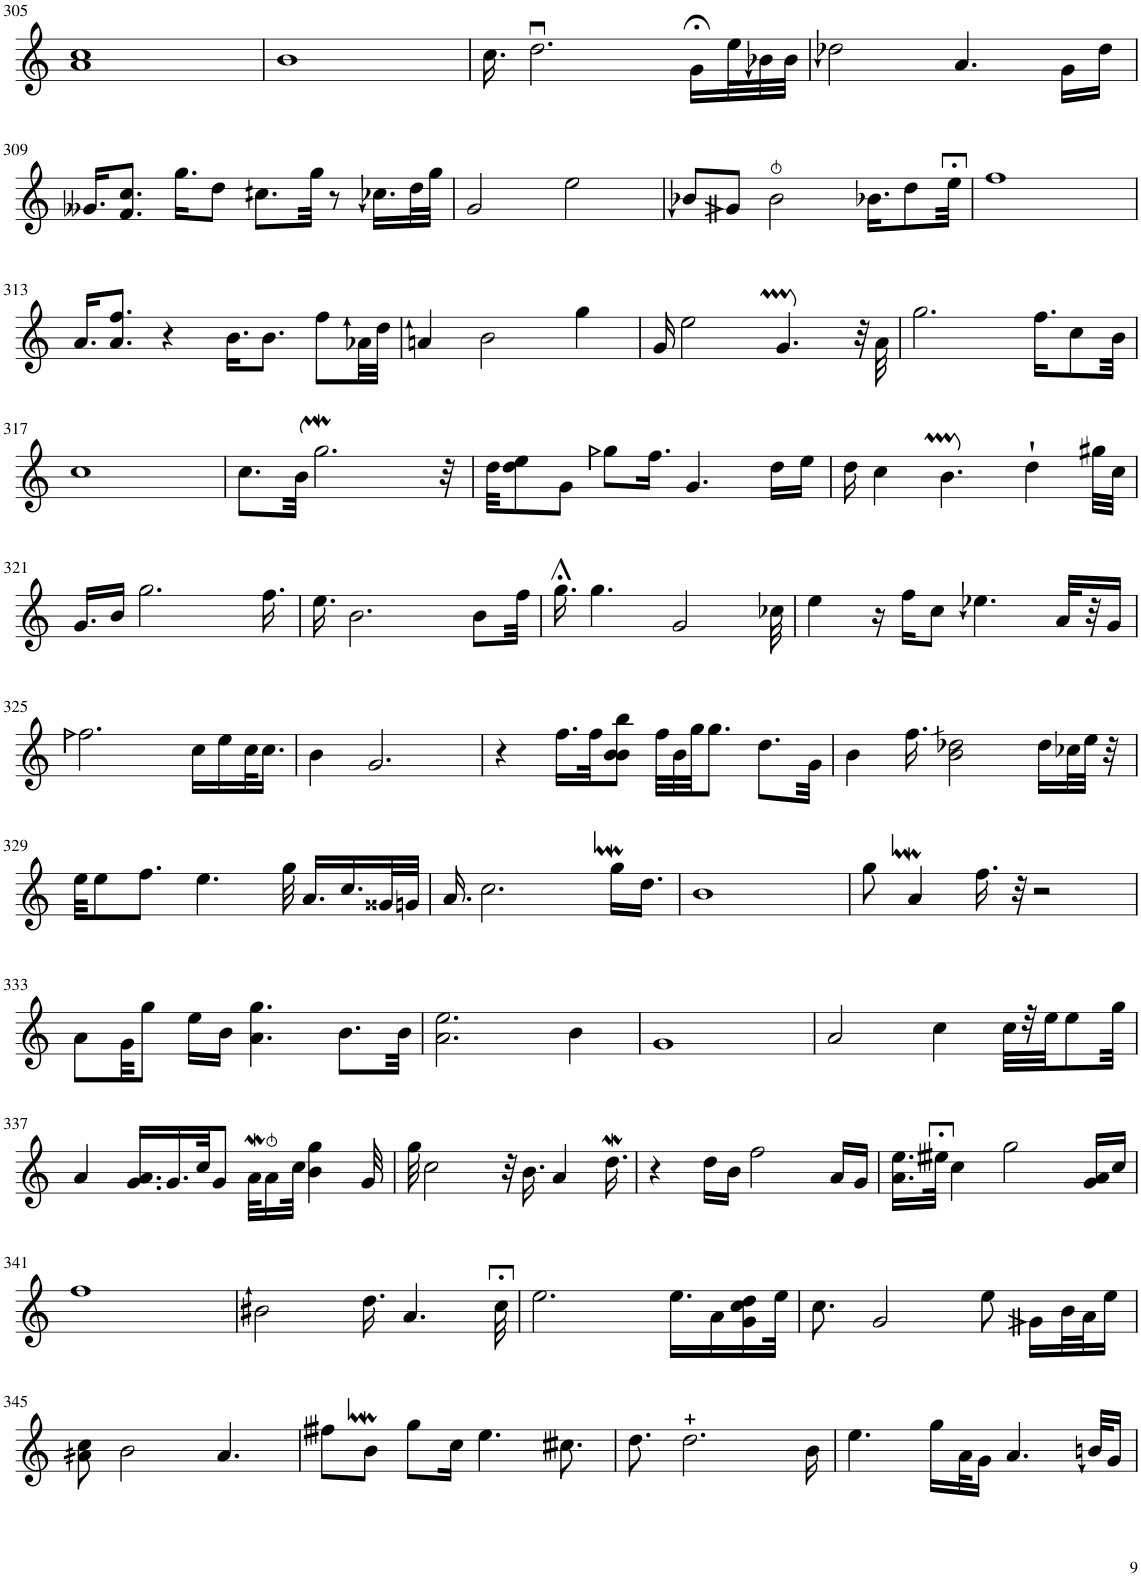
**kern
*part1
*staff1
*I"Piano
*I'Pno
!!LO:PB:g=z
*clefG2
*k[]
*M4/4
=305
1a 1cc
=306
1b
=307
16.cc\
2.ddu\
16g;<\LL
32ee\L
32bn\
32b\JJJ
=308
2ddn\
4.a/
16g\LL
16dd\JJ
!!LO:LB:g=z
=309
16.g--X/KL
8.f/ 8.cc/J
16.gg\KL
8dd\J
8.ccn\L
32gg\Jkk
8r
16.ccn\LL
32dd\L
32gg\JJJ
=310
2g/
2ee\
=311
8bn/L
8gn/J
2b\
16.b-X\KL
8dd\
32ee;<\Jkk
=312
1ff
!!LO:LB:g=z
=313
16.a/KL
8.a/ 8.ff/J
4r
16.b\KL
8.b\J
8ff\L
32an\LL
32dd\JJJ
=314
4an/
2b\
4gg\
=315
16g/
2ee\
4.gM/
32r
32a\
=316
2.gg\
16.ff\KL
8cc\
32b\Jkk
!!LO:LB:g=z
=317
1cc
=318
8.cc\L
32b\Jkk
2.ggW\
32r
=319
32dd\KKL
8dd\ 8ee\
8g\J
8ggn\L
16.ff\Jk
4.g/
16dd\LL
16ee\JJ
=320
16dd\
4cc\
4.bm\
4dd`\
32gg#X\LLL
32cc\JJJ
!!LO:LB:g=z
=321
16.g/LL
16b/JJ
2.gg\
16.ff\
=322
16.ee\
2.b\
8b\L
32ff\Jkk
=323
16.gg;<\
4.gg\
2g/
32cc-X\
=324
4ee\
16r
16ff\KL
8cc\J
4.een\
32a/LLL
32r
16g/JJ
!!LO:LB:g=z
=325
2.ffn\
16cc\LL
16ee\
32cc\K
16.cc\JJ
=326
4b\
2.g/
=327
4r
16.ff\LL
32ff\JK
8b\ 8b\ 8bb\J
32ff\LLL
32b\
32gg\JJ
8.gg\J
8.dd\L
32g\Jkk
=328
4b\
16.ff\
2b\ 2ddn\
16dd\LL
32cc-X\L
32ee\JJJ
32r
!!LO:LB:g=z
=329
32ee\KKL
8ee\
8.ff\J
4.ee\
32gg\
16.a/LL
16.cc/
32g##X/L
32gn/JJJ
=330
16.a/
2.cc\
16ggW\LL
16.dd\JJ
=331
1b
=332
8gg\
4aW/
16.ff\
32r
2r
!!LO:LB:g=z
=333
8a\L
32g\KK
8gg\J
16ee\LL
16b\JJ
4.a\ 4.gg\
8.b\L
32b\Jkk
=334
2.a\ 2.ee\
4b\
=335
1g
=336
2a/
4cc\
32cc\LLL
32r
32ee\JJ
8ee\
32gg\Jkk
!!LO:LB:g=z
=337
4a/
16.g/ 16.a/LL
16.g/
32cc/JK
8g/J
32aW\KLL
16a\
32cc\JJk
4b\ 4gg\
32g/
=338
32gg\
2cc\
32r
16.b\
4a/
16.ddW\
=339
4r
16dd\LL
16b\JJ
2ff\
16a/LL
16g/JJ
=340
16.a\ 16.ee\LL
32een;<\JJk
4cc\
2gg\
16g/ 16a/LL
16cc/JJ
!!LO:LB:g=z
=341
1ff
=342
2bn\
16.dd\
4.a/
32cc;<\
=343
2.ee\
16.ee\LL
16a\
16g\ 16cc\ 16dd\
32ee\JJk
=344
8.cc\
2g/
8ee\
16gn\LL
32b\L
32a\J
16ee\JJ
!!LO:LB:g=z
=345
8an\ 8cc\
2b\
4.a/
=346
8ffn\L
8bW\J
8gg\L
16cc\Jk
4.ee\
8.ccn\
=347
8.dd\
2.dd\
16b\
=348
4.ee\
16gg\LL
32a\K
16g\JJ
4.a/
32bn/KLL
16g/JJ
=
*-
